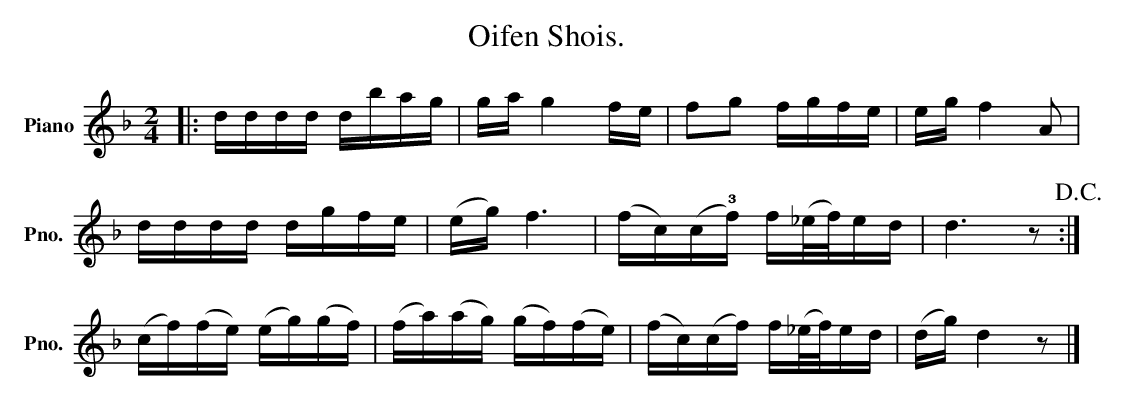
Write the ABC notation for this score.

X:1
T:Oifen Shois.
L:1/16
M:2/4
K:Dmin
V:1 treble nm="Piano" snm="Pno."
V:1
|: dddd dbag | ga g4 fe | f2g2 fgfe | eg f4 A2 |$ dddd dgfe | (eg) f6 | (fc)(c!3!f) f(_e/f/)ed | %7
 d6 z2!D.C.! :|$ (cf)(fe) (eg)(gf) | (fa)(ag) (gf)(fe) | (fc)(cf) f(_e/f/)ed | (dg) d4 z2 |] %12
